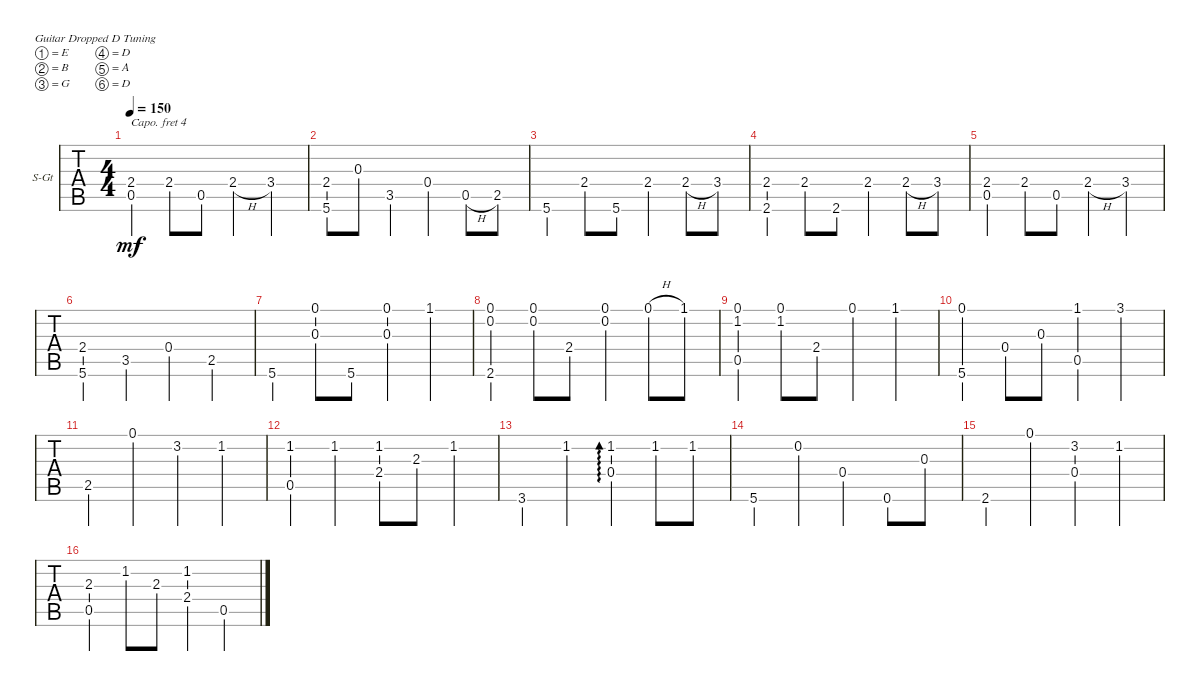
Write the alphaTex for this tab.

\defaultSystemsLayout 4
\bracketExtendMode groupsimilarinstruments
\firstSystemTrackNameOrientation horizontal
\otherSystemsTrackNameOrientation horizontal
\track ("Steel Guitar" "S-Gt") {instrument acousticguitarsteel}
\staff {tabs}
\capo 4
\tuning (E4 B3 G3 D3 A2 D2)
\ts (4 4)
\tempo 150
\clef g2
\ks c
(0.5 2.4).4{dy mf} 2.4.8 0.5.8 2.4{h}.4 3.4.4 |
(5.6 2.4).8 0.3.8 3.5.4 0.4.4 0.5{h}.8 2.5.8 |
5.6.4 2.4.8 5.6.8 2.4.4 2.4{h}.8 3.4.8 |
(2.6 2.4).4 2.4.8 2.6.8 2.4.4 2.4{h}.8 3.4.8 |
(0.5 2.4).4 2.4.8 0.5.8 2.4{h}.4 3.4.4 |
(5.6 2.4).4 3.5.4 0.4.4 2.5.4 |
5.6.4 (0.3 0.1).8 5.6.8 (0.1 0.3).4 1.1.4 |
(2.6 0.1 0.2).4 (0.1 0.2).8 2.4.8 (0.1 0.2).4 0.1{h}.8 1.1.8 |
(0.5 1.2 0.1).4 (0.1 1.2).8 2.4.8 0.1.4 1.1.4 |
(0.1 5.6).4 0.4.8 0.3.8 (1.1 0.5).4 3.1.4 |
2.5.4 0.1.4 3.2.4 1.2.4 |
(0.5 1.2).4 1.2.4 (1.2 2.4).8 2.3.8 1.2.4 |
3.6.4 1.2.4 (0.4 1.2).4{ad 0} 1.2.8 1.2.8 |
5.6.4 0.2.4 0.4.4 0.6.8 0.3.8 |
2.6.4 0.1.4 (0.4 3.2).4 1.2.4 |
(0.5 2.3).4 1.2.8 2.3.8 (1.2 2.4).4 0.5.4
